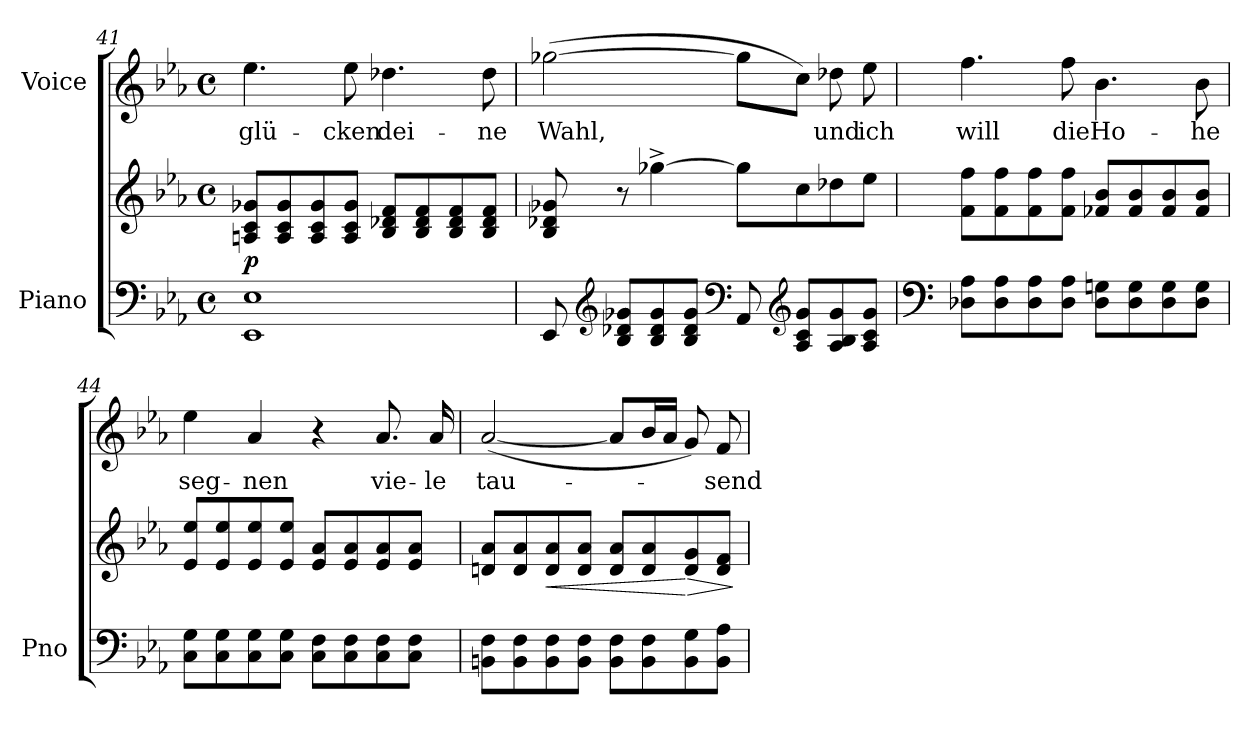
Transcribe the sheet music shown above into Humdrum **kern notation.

**kern	**kern	**dynam	**kern	**text
*part2	*part2	*part2	*part1	*part1
*staff3	*staff2	*staff2/3	*staff1	*staff1
*I"Piano	*	*	*I"Voice	*
*I'Pno	*	*	*	*
*clefF4	*clefG2	*	*clefG2	*
*k[b-e-a-]	*k[b-e-a-]	*	*k[b-e-a-]	*
*M4/4	*M4/4	*	*M4/4	*
*met(c)	*met(c)	*	*met(c)	*
=41	=41	=41	=41	=41
!	!	!LO:DY:b	!	!
1EE- 1E-	8An/ 8c/ 8g-X/L	p	4.ee-\	-glü-
.	8A/ 8c/ 8g-/	.	.	.
.	8A/ 8c/ 8g-/	.	.	.
.	8A/ 8c/ 8g-/J	.	8ee-\	-cken
.	8B-/ 8d-X/ 8f/L	.	4.dd-X\	dei-
.	8B-/ 8d-/ 8f/	.	.	.
.	8B-/ 8d-/ 8f/	.	.	.
.	8B-/ 8d-/ 8f/J	.	8dd-\	-ne
=42	=42	=42	=42	=42
8EE-/	8B-/ 8d-X/ 8g-X/	.	([2gg-X\	Wahl,
*clefG2	*	*	*	*
8B-/ 8d-X/ 8g-X/L	8r	.	.	.
8B-/ 8d-/ 8g-/	[4gg-X^\	.	.	.
8B-/ 8d-/ 8g-/J	.	.	.	.
*clefF4	*	*	*	*
8AA-/	8gg-\L]	.	8gg-\L]	.
*clefG2	*	*	*	*
8A-/ 8c/ 8g-/L	8cc\	.	8cc\J)	.
8A-/ 8B-/ 8g-/	8dd-X\	.	8dd-X\	und
8A-/ 8c/ 8g-/J	8ee-\J	.	8ee-\	ich
=43	=43	=43	=43	=43
*clefF4	*	*	*	*
8D-X\ 8A-\L	8f\ 8ff\L	.	4.ff\	will
8D-\ 8A-\	8f\ 8ff\	.	.	.
8D-\ 8A-\	8f\ 8ff\	.	.	.
8D-\ 8A-\J	8f\ 8ff\J	.	8ff\	die
8D-\ 8Gn\L	8f-X/ 8b-/L	.	4.b-\	Ho-
8D-\ 8G\	8f-/ 8b-/	.	.	.
8D-\ 8G\	8f-/ 8b-/	.	.	.
8D-\ 8G\J	8f-/ 8b-/J	.	8b-\	-he
=44	=44	=44	=44	=44
8C\ 8G\L	8e-/ 8ee-/L	.	4ee-\	seg-
8C\ 8G\	8e-/ 8ee-/	.	.	.
8C\ 8G\	8e-/ 8ee-/	.	4a-/	-nen
8C\ 8G\J	8e-/ 8ee-/J	.	.	.
8C\ 8F\L	8e-/ 8a-/L	.	4r	.
8C\ 8F\	8e-/ 8a-/	.	.	.
8C\ 8F\	8e-/ 8a-/	.	8.a-/	vie-
8C\ 8F\J	8e-/ 8a-/J	.	.	.
.	.	.	16a-/	-le
=45	=45	=45	=45	=45
8BBn\ 8F\L	8dn/ 8a-/L	.	([2a-/	tau-
8BB\ 8F\	8d/ 8a-/	.	.	.
!	!	!LO:HP:b	!	!
8BB\ 8F\	8d/ 8a-/	<	.	.
8BB\ 8F\J	8d/ 8a-/J	.	.	.
8BB\ 8F\L	8d/ 8a-/L	.	8a-/L]	.
8BB\ 8F\	8d/ 8a-/	.	16b-/L	.
.	.	.	16a-/JJ	.
!	!	!LO:HP:n=1:b	!	!
8BB\ 8G\	8d/ 8g/	[ >	8g/)	.
8BB\ 8A-\J	8d/ 8f/J	.	8f/	-send
.	.	]	.	.
=	=	=	=	=
*-	*-	*-	*-	*-
